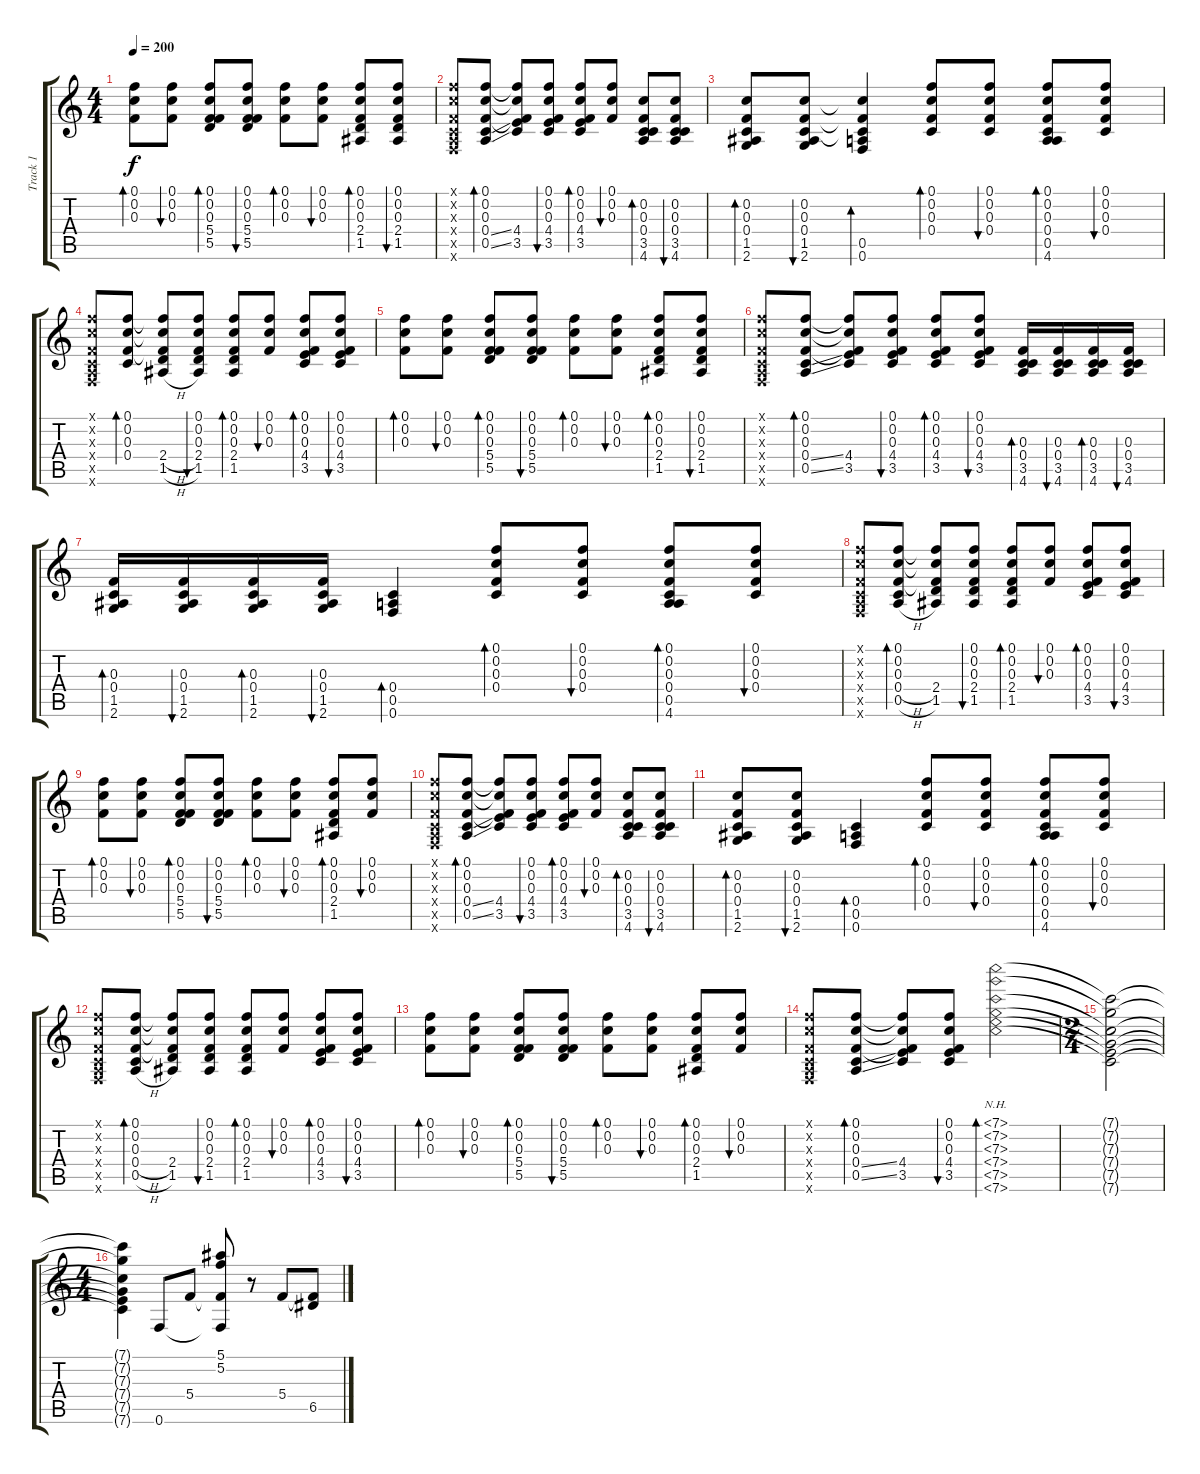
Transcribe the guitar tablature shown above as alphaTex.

\track ("Track 1" "Track 1") {instrument acousticguitarsteel}
\staff {score tabs}
\tuning (F4 C4 F3 C3 A2 F2) {hide}
\ts (4 4)
\tempo 200
\clef g2
\ks c
(0.1 0.2 0.3).8{bd 30 dy f} (0.1 0.2 0.3).8{bu 30} (0.1 0.2 0.3 5.4 5.5).8{bd 30} (0.1 0.2 0.3 5.4 5.5).8{bu 30} (0.1 0.2 0.3).8{bd 30} (0.1 0.2 0.3).8{bu 30} (0.1 0.2 0.3 2.4 1.5).8{bd 30} (0.1 0.2 0.3 2.4 1.5).8{bu 30} |
(0.1{x} 0.2{x} 0.3{x} 0.4{x} 0.5{x} 0.6{x}).8 (0.1 0.2 0.3 0.4{ss} 0.5{ss}).8{bd 30} (0.1{t} 0.2{t} 0.3{t} 4.4 3.5).8 (0.1 0.2 0.3 4.4 3.5).8{bu 30} (0.1 0.2 0.3 4.4 3.5).8{bd 30} (0.1 0.2 0.3).8{bu 30} (0.2 0.3 0.4 3.5 4.6).8{bd 30} (0.2 0.3 0.4 3.5 4.6).8{bu 30} |
(0.2 0.3 0.4 1.5 2.6).8{bd 120} (0.2 0.3 0.4 1.5 2.6).8{bu 120} (0.2{t} 0.3{t} 0.4{t} 0.5 0.6).4{bd 120} (0.1 0.2 0.3 0.4).8{bd 120} (0.1 0.2 0.3 0.4).8{bu 120} (0.1 0.2 0.3 0.4 0.5 4.6).8{bd 60} (0.1 0.2 0.3 0.4).8{bu 60} |
(0.1{x} 0.2{x} 0.3{x} 0.4{x} 0.5{x} 0.6{x}).8 (0.1 0.2 0.3 0.4).8{bd 120} (0.1{t} 0.2{t} 0.3{t} 2.4{h} 1.5{h}).8 (0.1 0.2 0.3 2.4 1.5).8{bu 30} (0.1 0.2 0.3 2.4 1.5).8{bd 30} (0.1 0.2 0.3).8{bu 120} (0.1 0.2 0.3 4.4 3.5).8{bd 30} (0.1 0.2 0.3 4.4 3.5).8{bu 30} |
(0.1 0.2 0.3).8{bd 120} (0.1 0.2 0.3).8{bu 120} (0.1 0.2 0.3 5.4 5.5).8{bd 120} (0.1 0.2 0.3 5.4 5.5).8{bu 120} (0.1 0.2 0.3).8{bd 120} (0.1 0.2 0.3).8{bu 120} (0.1 0.2 0.3 2.4 1.5).8{bd 60} (0.1 0.2 0.3 2.4 1.5).8{bu 60} |
(0.1{x} 0.2{x} 0.3{x} 0.4{x} 0.5{x} 0.6{x}).8 (0.1 0.2 0.3 0.4{ss} 0.5{ss}).8{bd 120} (0.1{t} 0.2{t} 0.3{t} 4.4 3.5).8 (0.1 0.2 0.3 4.4 3.5).8{bu 30} (0.1 0.2 0.3 4.4 3.5).8{bd 30} (0.1 0.2 0.3 4.4 3.5).8{bu 30} (0.3 0.4 3.5 4.6).16{bd 30} (0.3 0.4 3.5 4.6).16{bu 60} (0.3 0.4 3.5 4.6).16{bd 60} (0.3 0.4 3.5 4.6).16{bu 60} |
(0.3 0.4 1.5 2.6).16{bd 120} (0.3 0.4 1.5 2.6).16{bu 120} (0.3 0.4 1.5 2.6).16{bd 120} (0.3 0.4 1.5 2.6).16{bu 120} (0.4 0.5 0.6).4{bd 120} (0.1 0.2 0.3 0.4).8{bd 120} (0.1 0.2 0.3 0.4).8{bu 120} (0.1 0.2 0.3 0.4 0.5 4.6).8{bd 60} (0.1 0.2 0.3 0.4).8{bu 60} |
(0.1{x} 0.2{x} 0.3{x} 0.4{x} 0.5{x} 0.6{x}).8 (0.1 0.2 0.3 0.4{h} 0.5{h}).8{bd 120} (0.1{t} 0.2{t} 0.3{t} 2.4 1.5).8 (0.1 0.2 0.3 2.4 1.5).8{bu 120} (0.1 0.2 0.3 2.4 1.5).8{bd 30} (0.1 0.2 0.3).8{bu 120} (0.1 0.2 0.3 4.4 3.5).8{bd 60} (0.1 0.2 0.3 4.4 3.5).8{bu 60} |
(0.1 0.2 0.3).8{bd 120} (0.1 0.2 0.3).8{bu 120} (0.1 0.2 0.3 5.4 5.5).8{bd 120} (0.1 0.2 0.3 5.4 5.5).8{bu 120} (0.1 0.2 0.3).8{bd 120} (0.1 0.2 0.3).8{bu 120} (0.1 0.2 0.3 2.4 1.5).8{bd 60} (0.1 0.2 0.3).8{bu 60} |
(0.1{x} 0.2{x} 0.3{x} 0.4{x} 0.5{x} 0.6{x}).8 (0.1 0.2 0.3 0.4{ss} 0.5{ss}).8{bd 120} (0.1{t} 0.2{t} 0.3{t} 4.4 3.5).8 (0.1 0.2 0.3 4.4 3.5).8{bu 120} (0.1 0.2 0.3 4.4 3.5).8{bd 30} (0.1 0.2 0.3).8{bu 120} (0.2 0.3 0.4 3.5 4.6).8{bd 60} (0.2 0.3 0.4 3.5 4.6).8{bu 60} |
(0.2 0.3 0.4 1.5 2.6).8{bd 120} (0.2 0.3 0.4 1.5 2.6).8{bu 120} (0.4 0.5 0.6).4{bd 120} (0.1 0.2 0.3 0.4).8{bd 120} (0.1 0.2 0.3 0.4).8{bu 120} (0.1 0.2 0.3 0.4 0.5 4.6).8{bd 60} (0.1 0.2 0.3 0.4).8{bu 60} |
(0.1{x} 0.2{x} 0.3{x} 0.4{x} 0.5{x} 0.6{x}).8 (0.1 0.2 0.3 0.4{h} 0.5{h}).8{bd 120} (0.1{t} 0.2{t} 0.3{t} 2.4 1.5).8 (0.1 0.2 0.3 2.4 1.5).8{bu 120} (0.1 0.2 0.3 2.4 1.5).8{bd 30} (0.1 0.2 0.3).8{bu 120} (0.1 0.2 0.3 4.4 3.5).8{bd 60} (0.1 0.2 0.3 4.4 3.5).8{bu 60} |
(0.1 0.2 0.3).8{bd 120} (0.1 0.2 0.3).8{bu 120} (0.1 0.2 0.3 5.4 5.5).8{bd 120} (0.1 0.2 0.3 5.4 5.5).8{bu 120} (0.1 0.2 0.3).8{bd 120} (0.1 0.2 0.3).8{bu 120} (0.1 0.2 0.3 2.4 1.5).8{bd 60} (0.1 0.2 0.3).8{bu 60} |
(0.1{x} 0.2{x} 0.3{x} 0.4{x} 0.5{x} 0.6{x}).8 (0.1 0.2 0.3 0.4{ss} 0.5{ss}).8{bd 120} (0.1{t} 0.2{t} 0.3{t} 4.4 3.5).8 (0.1 0.2 0.3 4.4 3.5).8{bu 120} (7.1{nh} 7.2{nh} 7.3{nh} 7.4{nh} 7.5{nh} 7.6{nh}).2{bd 120} |
\ts (2 4)
(7.1{t} 7.2{t} 7.3{t} 7.4{t} 7.5{t} 7.6{t}).2 |
\ts (4 4)
(7.1{t} 7.2{t} 7.3{t} 7.4{t} 7.5{t} 7.6{t}).4 0.6.8 5.4.8 (5.1 5.2 5.4{t} 0.6{t}).8 r.8 5.4.8 (5.4{t} 6.5).8
